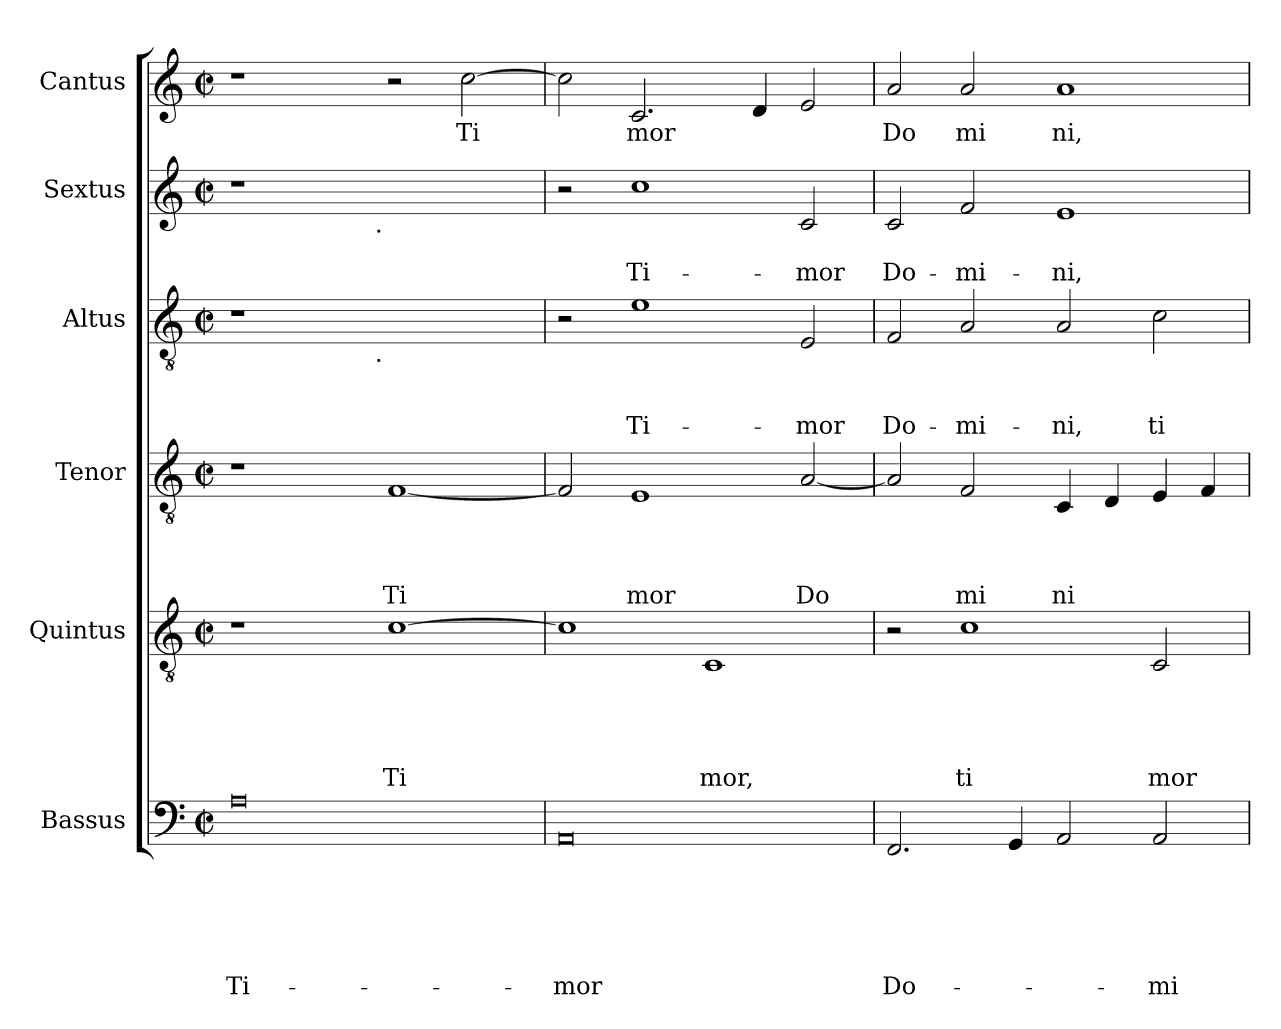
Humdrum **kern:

**kern	**text	**text	**text	**text	**text	**text	**kern	**text	**text	**text	**text	**text	**kern	**text	**text	**text	**text	**kern	**text	**text	**text	**kern	**text	**text	**kern	**text
*part6	*part6	*part6	*part6	*part6	*part6	*part6	*part5	*part5	*part5	*part5	*part5	*part5	*part4	*part4	*part4	*part4	*part4	*part3	*part3	*part3	*part3	*part2	*part2	*part2	*part1	*part1
*staff6	*staff6	*staff6	*staff6	*staff6	*staff6	*staff6	*staff5	*staff5	*staff5	*staff5	*staff5	*staff5	*staff4	*staff4	*staff4	*staff4	*staff4	*staff3	*staff3	*staff3	*staff3	*staff2	*staff2	*staff2	*staff1	*staff1
*I"Bassus	*	*	*	*	*	*	*I"Quintus	*	*	*	*	*	*I"Tenor	*	*	*	*	*I"Altus	*	*	*	*I"Sextus	*	*	*I"Cantus	*
*clefF4	*	*	*	*	*	*	*clefGv2	*	*	*	*	*	*clefGv2	*	*	*	*	*clefGv2	*	*	*	*clefG2	*	*	*clefG2	*
*k[]	*	*	*	*	*	*	*k[]	*	*	*	*	*	*k[]	*	*	*	*	*k[]	*	*	*	*k[]	*	*	*k[]	*
*C:	*	*	*	*	*	*	*C:	*	*	*	*	*	*C:	*	*	*	*	*C:	*	*	*	*C:	*	*	*C:	*
*M2/2	*	*	*	*	*	*	*M2/2	*	*	*	*	*	*M2/2	*	*	*	*	*M2/2	*	*	*	*M2/2	*	*	*M2/2	*
*met(c|)	*	*	*	*	*	*	*met(c|)	*	*	*	*	*	*met(c|)	*	*	*	*	*met(c|)	*	*	*	*met(c|)	*	*	*met(c|)	*
=1	=1	=1	=1	=1	=1	=1	=1	=1	=1	=1	=1	=1	=1	=1	=1	=1	=1	=1	=1	=1	=1	=1	=1	=1	=1	=1
!	!	!	!	!	!	!LO:LY:b	!	!	!	!	!	!	!	!	!	!	!	!	!	!	!	!	!	!	!	!
*	*	*	*	*	*	*	*	*	*	*	*	*	*	*	*	*	*	*^	*	*	*	*^	*	*	*	*
0A	.	.	.	.	.	Ti-	1r	.	.	.	.	.	1r	.	.	.	.	1r	2ryy	.	.	.	1r	2ryy	.	.	1r	.
.	.	.	.	.	.	.	.	.	.	.	.	.	.	.	.	.	.	.	4...ryy	.	.	.	.	4...ryy	.	.	.	.
!	!	!	!	!	!	!	!	!	!	!	!	!	!	!	!	!	!	!	!	!	!	!	!	!LO:TX:b:t=.	!	!	!	!
!	!	!	!	!	!	!	!	!	!	!	!	!	!	!	!	!	!	!	!LO:TX:b:t=.	!	!	!	!	!	!	!	!	!
.	.	.	.	.	.	.	.	.	.	.	.	.	.	.	.	.	.	.	1ryy	.	.	.	.	1ryy	.	.	.	.
!	!	!	!	!	!	!	!	!	!	!	!	!LO:LY:b	!	!	!	!	!LO:LY:b	!	!	!	!	!	!	!	!	!	!	!
.	.	.	.	.	.	.	[>1c	.	.	.	.	Ti	[<1F	.	.	.	Ti	1ryy	.	.	.	.	1ryy	.	.	.	2r	.
!	!	!	!	!	!	!	!	!	!	!	!	!	!	!	!	!	!	!	!	!	!	!	!	!	!	!	!	!LO:LY:b
.	.	.	.	.	.	.	.	.	.	.	.	.	.	.	.	.	.	.	.	.	.	.	.	.	.	.	[>2cc\	Ti
.	.	.	.	.	.	.	.	.	.	.	.	.	.	.	.	.	.	.	32ryy	.	.	.	.	32ryy	.	.	.	.
=2	=2	=2	=2	=2	=2	=2	=2	=2	=2	=2	=2	=2	=2	=2	=2	=2	=2	=2	=2	=2	=2	=2	=2	=2	=2	=2	=2	=2
!	!	!	!	!	!	!LO:LY:b	!	!	!	!	!	!	!	!	!	!	!	!	!	!	!	!	!	!	!	!	!	!
*	*	*	*	*	*	*	*	*	*	*	*	*	*	*	*	*	*	*v	*v	*	*	*	*	*	*	*	*	*
*	*	*	*	*	*	*	*	*	*	*	*	*	*	*	*	*	*	*	*	*	*	*v	*v	*	*	*	*
0AA	.	.	.	.	.	-mor	1c]	.	.	.	.	.	2F/]	.	.	.	.	2r	.	.	.	2r	.	.	2cc\]	.
!	!	!	!	!	!	!	!	!	!	!	!	!	!	!	!	!	!LO:LY:b	!	!	!	!LO:LY:b	!	!	!LO:LY:b	!	!LO:LY:b
.	.	.	.	.	.	.	.	.	.	.	.	.	1E	.	.	.	mor	1e	.	.	Ti-	1cc	.	Ti-	2.c/	mor
!	!	!	!	!	!	!	!	!	!	!	!	!LO:LY:b	!	!	!	!	!	!	!	!	!	!	!	!	!	!
.	.	.	.	.	.	.	1C	.	.	.	.	mor,	.	.	.	.	.	.	.	.	.	.	.	.	.	.
.	.	.	.	.	.	.	.	.	.	.	.	.	.	.	.	.	.	.	.	.	.	.	.	.	4d/	.
!	!	!	!	!	!	!	!	!	!	!	!	!	!	!	!	!	!LO:LY:b	!	!	!	!LO:LY:b	!	!	!LO:LY:b	!	!
.	.	.	.	.	.	.	.	.	.	.	.	.	[<2A/	.	.	.	Do	2E/	.	.	-mor	2c/	.	-mor	2e/	.
=3	=3	=3	=3	=3	=3	=3	=3	=3	=3	=3	=3	=3	=3	=3	=3	=3	=3	=3	=3	=3	=3	=3	=3	=3	=3	=3
!	!	!	!	!	!	!LO:LY:b	!	!	!	!	!	!	!	!	!	!	!	!	!	!	!LO:LY:b	!	!	!LO:LY:b	!	!LO:LY:b
2.FF/	.	.	.	.	.	Do-	2r	.	.	.	.	.	2A/]	.	.	.	.	2F/	.	.	Do-	2c/	.	Do-	2a/	Do
!	!	!	!	!	!	!	!	!	!	!	!	!LO:LY:b	!	!	!	!	!LO:LY:b	!	!	!	!LO:LY:b	!	!	!LO:LY:b	!	!LO:LY:b
.	.	.	.	.	.	.	1c	.	.	.	.	ti	2F/	.	.	.	mi	2A/	.	.	-mi-	2f/	.	-mi-	2a/	mi
4GG/	.	.	.	.	.	.	.	.	.	.	.	.	.	.	.	.	.	.	.	.	.	.	.	.	.	.
!	!	!	!	!	!	!	!	!	!	!	!	!	!	!	!	!	!LO:LY:b	!	!	!	!LO:LY:b	!	!	!LO:LY:b	!	!LO:LY:b
2AA/	.	.	.	.	.	.	.	.	.	.	.	.	4C/	.	.	.	ni	2A/	.	.	-ni,	1e	.	-ni,	1a	ni,
.	.	.	.	.	.	.	.	.	.	.	.	.	4D/	.	.	.	.	.	.	.	.	.	.	.	.	.
!	!	!	!	!	!	!LO:LY:b	!	!	!	!	!	!LO:LY:b	!	!	!	!	!	!	!	!	!LO:LY:b	!	!	!	!	!
2AA/	.	.	.	.	.	-mi-	2C/	.	.	.	.	mor	4E/	.	.	.	.	2c\	.	.	ti-	.	.	.	.	.
.	.	.	.	.	.	.	.	.	.	.	.	.	4F/	.	.	.	.	.	.	.	.	.	.	.	.	.
=	=	=	=	=	=	=	=	=	=	=	=	=	=	=	=	=	=	=	=	=	=	=	=	=	=	=
*-	*-	*-	*-	*-	*-	*-	*-	*-	*-	*-	*-	*-	*-	*-	*-	*-	*-	*-	*-	*-	*-	*-	*-	*-	*-	*-
